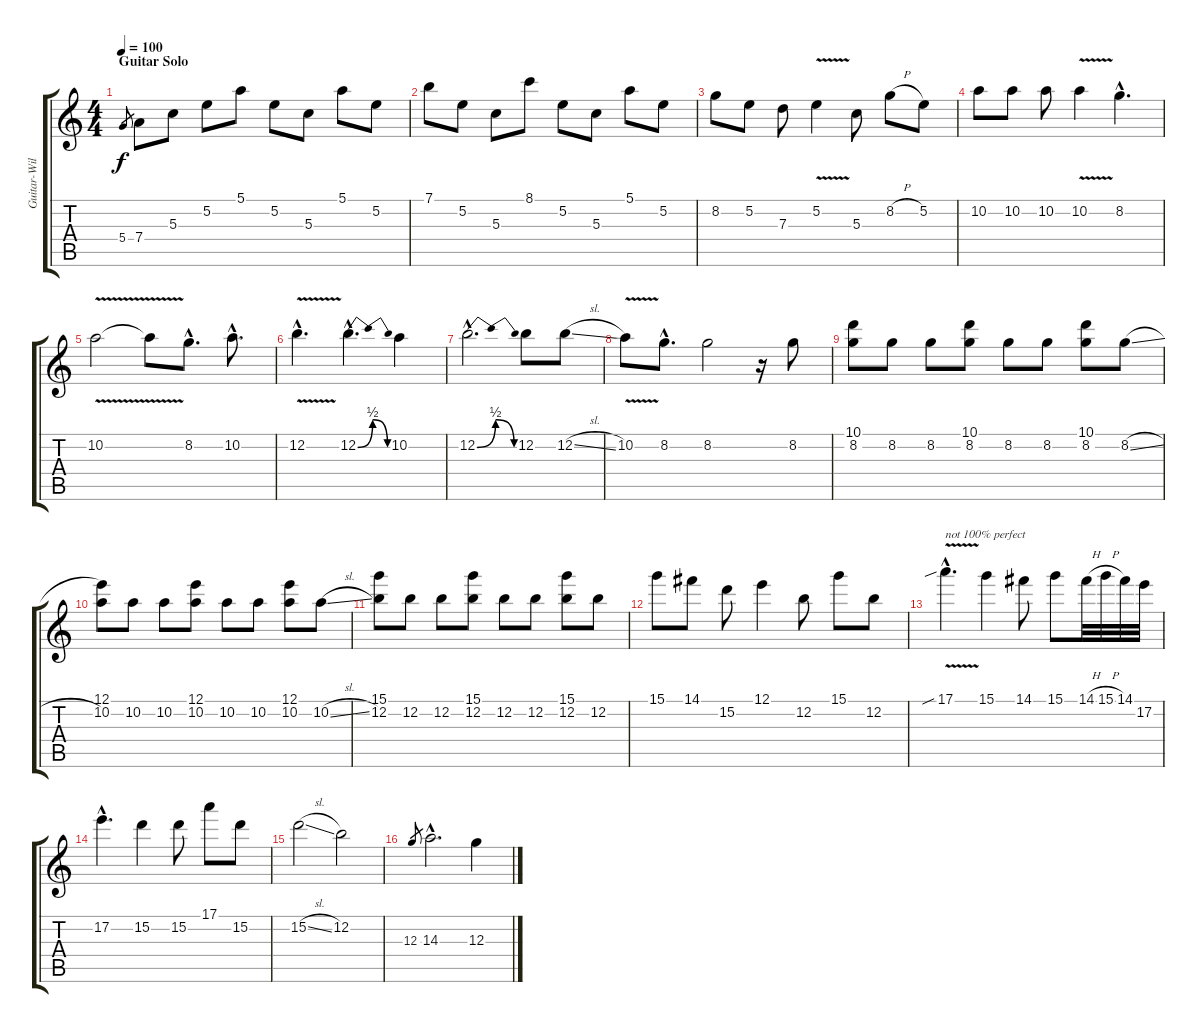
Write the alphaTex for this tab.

\track ("Guitar-Willem" "Guitar-Wil") {instrument electricguitarclean}
\staff {score tabs}
\tuning (E4 B3 G3 D3 A2 E2) {hide}
\ts (4 4)
\section ("" "Guitar Solo")
\tempo 100
\clef g2
\ks c
5.4.8{gr dy f} 7.4.8{volume 13 balance 16 instrument distortionguitar} 5.3.8 5.2.8 5.1.8 5.2.8 5.3.8 5.1.8 5.2.8 |
7.1.8 5.2.8 5.3.8 8.1.8 5.2.8 5.3.8 5.1.8 5.2.8 |
8.2.8{volume 13 balance 16 instrument distortionguitar} 5.2.8 7.3.8 5.2{v}.4 5.3.8 8.2{h}.8 5.2.8 |
10.2.8 10.2.8 10.2.8 10.2{v}.4 8.2{hac}.4{d} |
10.2{v}.2{volume 13 balance 16 instrument distortionguitar} 10.2{t}.8 8.2{hac}.8{d} 10.2{hac}.8{d} |
12.2{v hac}.4{d} 12.2{be (bendrelease 0 0 30 2 30 2 60 0) hac}.4{d} 10.2.4 |
12.2{be (bendrelease 0 0 30 2 30 2 60 0) hac}.2{d} 12.2.8 12.2{sl}.8 |
10.2{v}.8{volume 13 balance 16 instrument distortionguitar} 8.2{hac}.8{d} 8.2.2 r.16 8.2.8 |
(10.1 8.2).8 8.2.8 8.2.8 (10.1 8.2).8 8.2.8 8.2.8 (10.1 8.2).8 8.2{sl}.8 |
(12.1 10.2).8 10.2.8 10.2.8 (12.1 10.2).8 10.2.8 10.2.8 (12.1 10.2).8 10.2{sl}.8 |
(15.1 12.2).8{volume 13 balance 16 instrument distortionguitar} 12.2.8 12.2.8 (15.1 12.2).8 12.2.8 12.2.8 (15.1 12.2).8 12.2.8 |
15.1.8 14.1.8 15.2.8 12.1.4 12.2.8 15.1.8 12.2.8 |
17.1{v sib hac}.4{d txt "not 100% perfect" volume 13 balance 16 instrument distortionguitar} 15.1.4 14.1.8 15.1.8 14.1{h}.32 15.1{h}.32 14.1.32 17.2.32 |
17.2{hac}.4{d} 15.2.4 15.2.8 17.1.8 15.2.8 |
15.2{sl}.2{volume 13 balance 16 instrument distortionguitar} 12.2.2 |
12.3.8{gr} 14.3{hac}.2{d} 12.3.4
